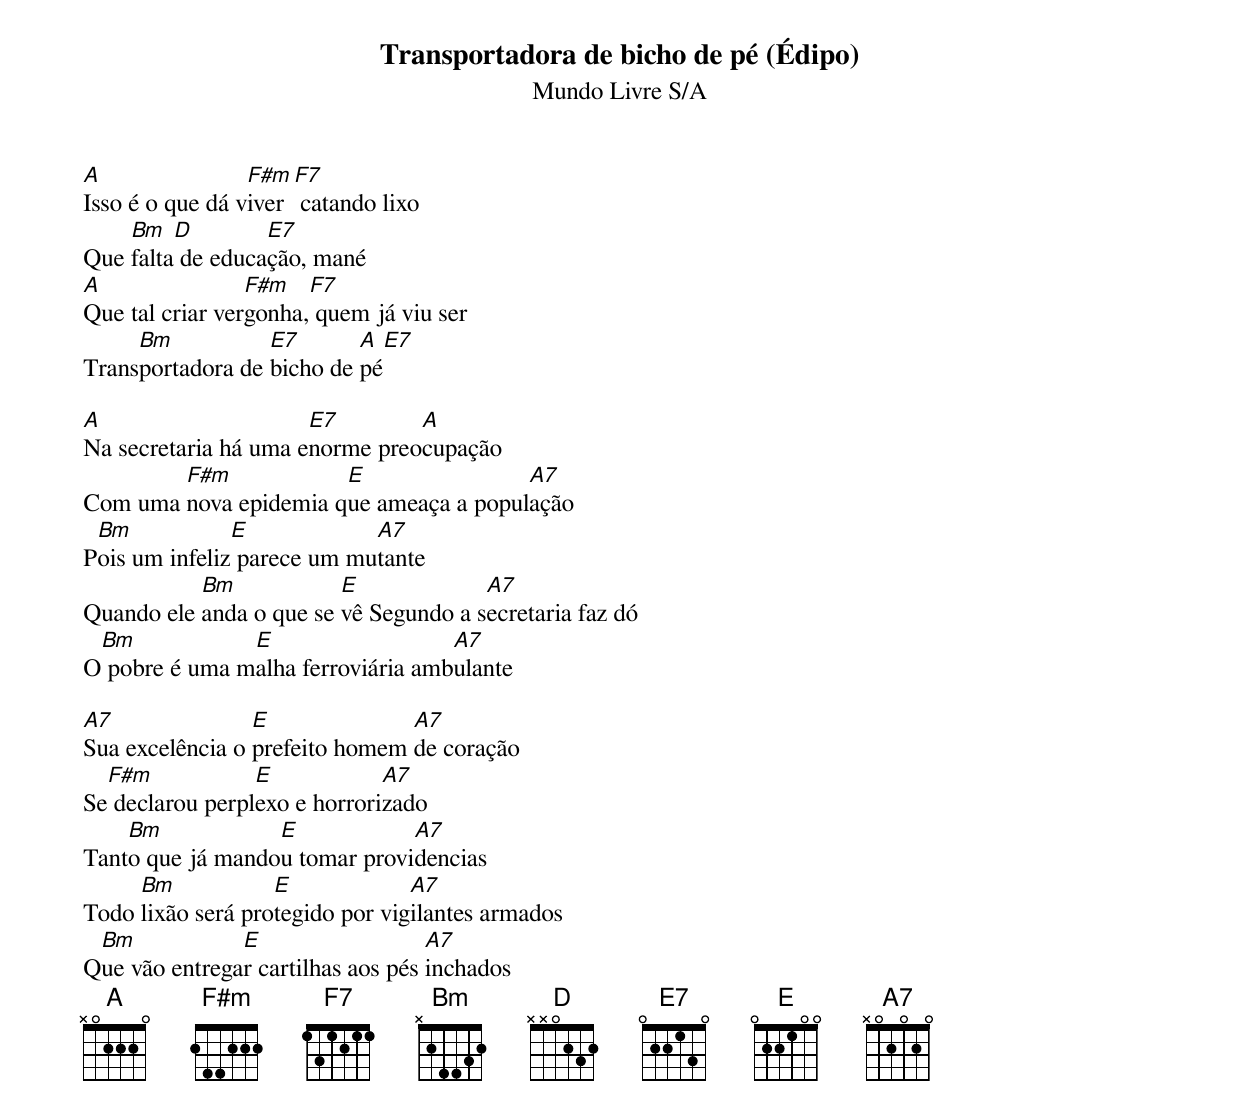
Transportadora de bicho de pé (Édipo)
Mundo Livre S/A

A                F#m  F7
Isso é o que dá viver  catando lixo
    Bm   D        E7
Que falta de educação, mané
A                F#m   F7
Que tal criar vergonha, quem já viu ser
     Bm           E7       A      E7
Transportadora de bicho de pé

A                     E7        A
Na secretaria há uma enorme preocupação
        F#m            E                A7
Com uma nova epidemia que ameaça a população
 Bm            E            A7
Pois um infeliz parece um mutante
           Bm            E             A7
Quando ele anda o que se vê Segundo a secretaria faz dó
 Bm            E                   A7
O pobre é uma malha ferroviária ambulante

A7               E              A7
Sua excelência o prefeito homem de coração
  F#m            E            A7
Se declarou perplexo e horrorizado
    Bm            E            A7
Tanto que já mandou tomar providencias
     Bm            E             A7
Todo lixão será protegido por vigilantes armados
 Bm            E                   A7
Que vão entregar cartilhas aos pés inchados
